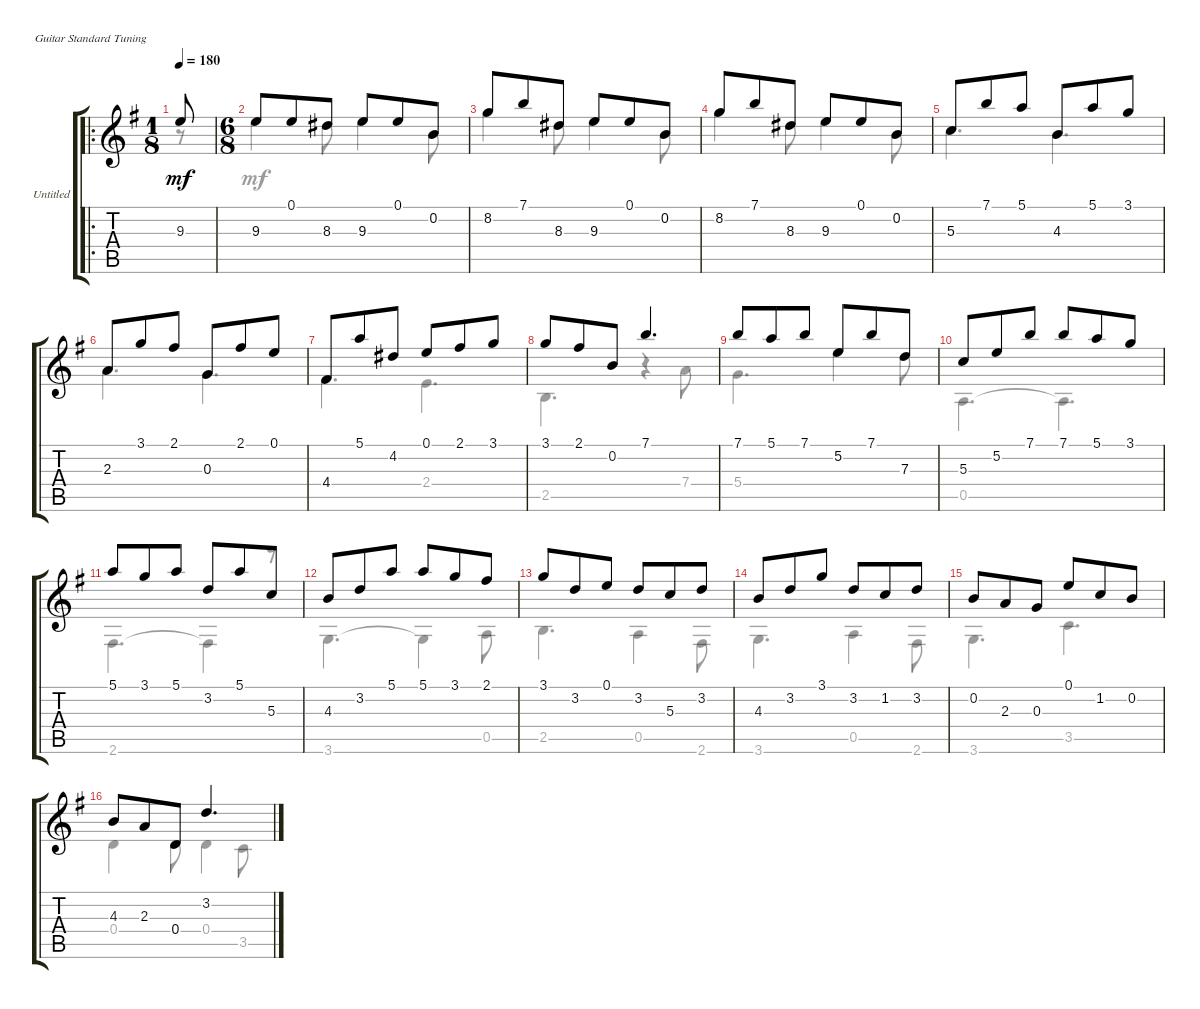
\bracketExtendMode groupsimilarinstruments
\firstSystemTrackNameOrientation horizontal
\otherSystemsTrackNameOrientation horizontal
\track ("Untitled" "Untitled") {instrument acousticguitarnylon}
\staff {score tabs}
\tuning (E4 B3 G3 D3 A2 E2)
\voice
\ro
\ts (1 8)
\tempo 180
\clef g2
\ks eminor
9.3.8{dy mf instrument acousticguitarnylon} |
\ts (6 8)
9.3.8 0.1.8 8.3.8 9.3.8 0.1.8 0.2.8 |
8.2.8 7.1.8 8.3.8 9.3.8 0.1.8 0.2.8 |
8.2.8 7.1.8 8.3.8 9.3.8 0.1.8 0.2.8 |
5.3.8 7.1.8 5.1.8 4.3.8 5.1.8 3.1.8 |
2.3.8 3.1.8 2.1.8 0.3.8 2.1.8 0.1.8 |
4.4.8 5.1.8 4.2.8 0.1.8 2.1.8 3.1.8 |
3.1.8 2.1.8 0.2.8 7.1.4{d} |
7.1.8 5.1.8 7.1.8 5.2.8 7.1.8 7.3.8 |
5.3.8 5.2.8 7.1.8 7.1.8 5.1.8 3.1.8 |
5.1.8 3.1.8 5.1.8 3.2.8 5.1.8 5.3.8 |
4.3.8 3.2.8 5.1.8 5.1.8 3.1.8 2.1.8 |
3.1.8 3.2.8 0.1.8 3.2.8 5.3.8 3.2.8 |
4.3.8 3.2.8 3.1.8 3.2.8 1.2.8 3.2.8 |
0.2.8 2.3.8 0.3.8 0.1.8 1.2.8 0.2.8 |
4.3.8 2.3.8 0.4.8 3.2.4{d}
\voice
\clef g2
\ottava regular
\simile none
\ks eminor
r.8{dy mf} |
9.3.4 8.3.8 9.3.4 0.2.8 |
8.2.4 8.3.8 9.3.4 0.2.8 |
8.2.4 8.3.8 9.3.4 0.2.8 |
5.3.4{d} 4.3.4{d} |
2.3.4{d} 0.3.4{d} |
4.4.4{d} 2.4.4{d} |
2.5.4{d} r.4 7.4.8 |
5.4.4{d} 5.2.4 7.3.8 |
0.5.4{d} 0.5{t}.4{d} |
2.6.4{d} 2.6{t}.4 r.8 |
3.6.4{d} 3.6{t}.4 0.5.8 |
2.5.4{d} 0.5.4 2.6.8 |
3.6.4{d} 0.5.4 2.6.8 |
3.6.4{d} 3.5.4{d} |
0.4.4 0.4.8 0.4.4 3.5.8
